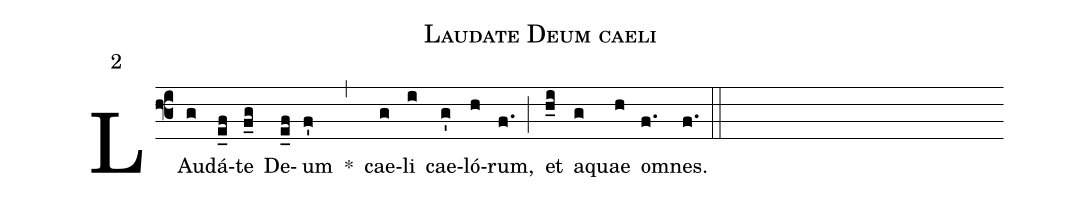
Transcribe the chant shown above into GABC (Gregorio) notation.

name:Laudate Deum caeli;
mode:2;
annotation:2;
office-part:Antiphonae;
%%
(f3) LAu(g)dá(e_f)te(f_g) De(e_f)um(f') *(,) cae(g)li(i) cae(g')ló(h)rum,(f.) (;) et(h_i) a(g)quae(h) o(f.)mnes.(f.) (::)
